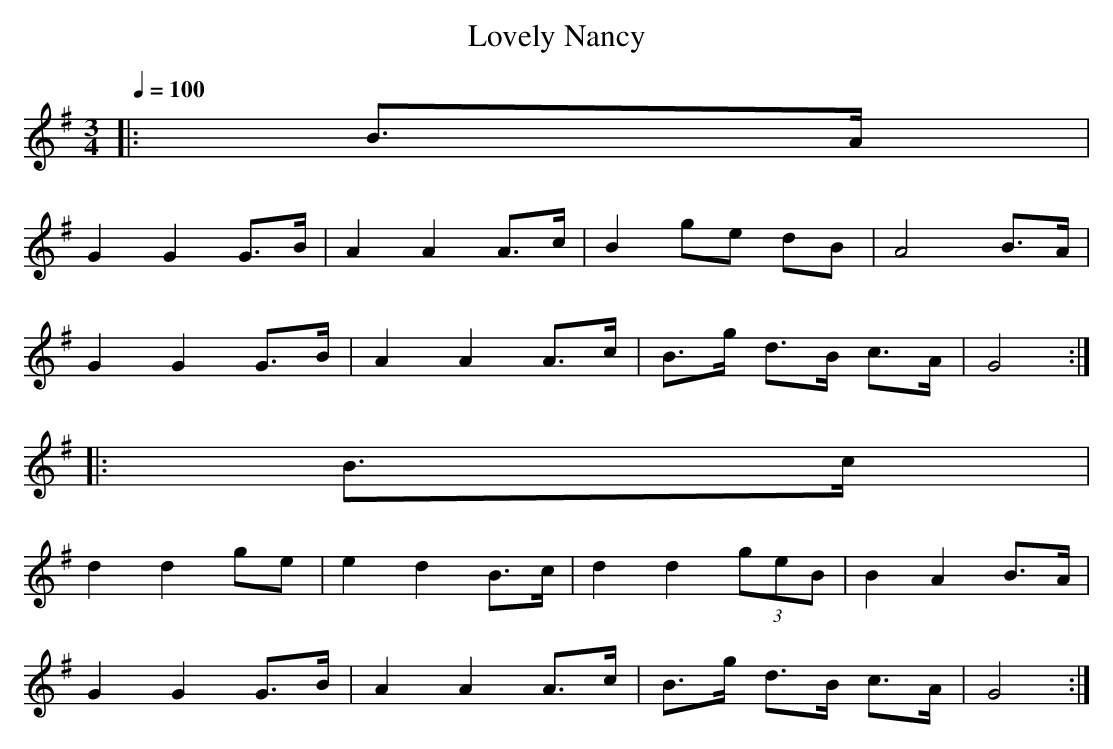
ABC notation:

X:1
T: Lovely Nancy
M: 3/4
L: 1/8
Q: 1/4 = 100
K: G Major
|: B>A |
G2 G2 G>B | A2 A2 A>c | B2 ge dB | A4 B>A |
G2 G2 G>B | A2 A2 A>c | B>g d>B c>A | G4 :|
|: B>c |
d2 d2 ge | e2 d2 B>c | d2 d2 (3geB | B2 A2 B>A |
G2 G2 G>B | A2 A2 A>c | B>g d>B c>A | G4 :|
